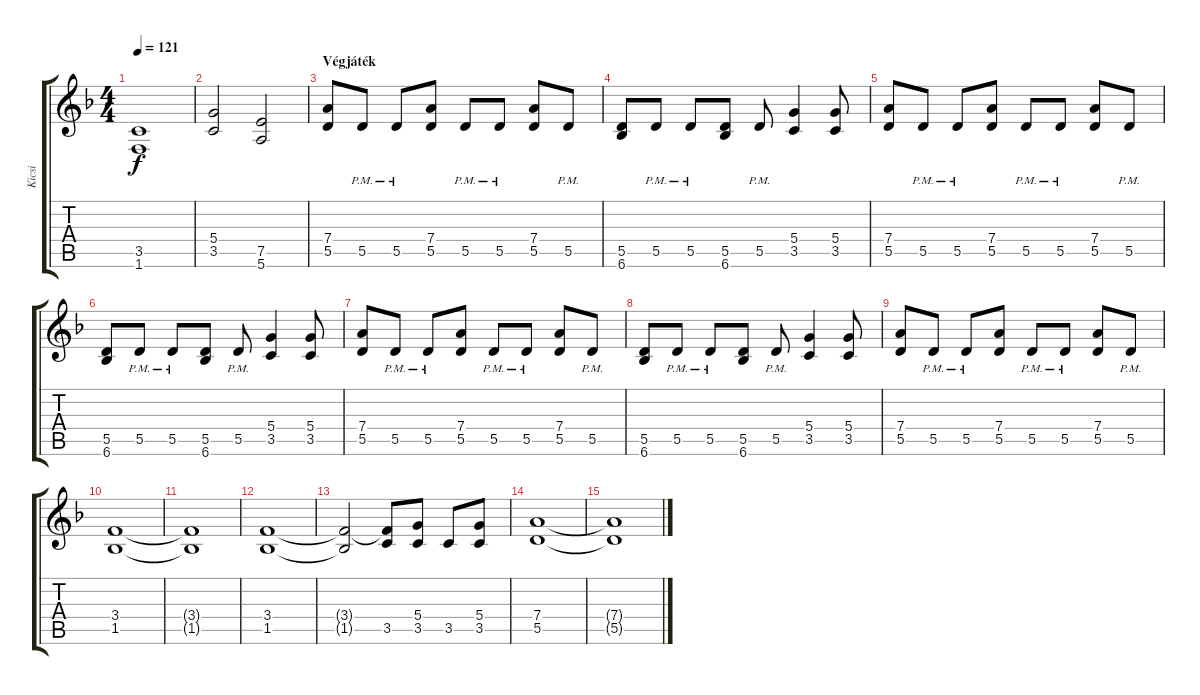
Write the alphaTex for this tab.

\track ("Kicsi" "Kicsi") {instrument distortionguitar}
\staff {score tabs}
\tuning (E4 B3 G3 D3 A2 E2) {hide}
\ts (4 4)
\tempo 121
\clef g2
\ks dminor
(3.5 1.6).1{dy f} |
(5.4 3.5).2 (7.5 5.6).2 |
\section ("" "Végjáték")
(7.4 5.5).8 5.5{pm}.8 5.5{pm}.8 (7.4 5.5).8 5.5{pm}.8 5.5{pm}.8 (7.4 5.5).8 5.5{pm}.8 |
(5.5 6.6).8 5.5{pm}.8 5.5{pm}.8 (5.5 6.6).8 5.5{pm}.8 (5.4 3.5).4 (5.4 3.5).8 |
(7.4 5.5).8 5.5{pm}.8 5.5{pm}.8 (7.4 5.5).8 5.5{pm}.8 5.5{pm}.8 (7.4 5.5).8 5.5{pm}.8 |
(5.5 6.6).8 5.5{pm}.8 5.5{pm}.8 (5.5 6.6).8 5.5{pm}.8 (5.4 3.5).4 (5.4 3.5).8 |
(7.4 5.5).8 5.5{pm}.8 5.5{pm}.8 (7.4 5.5).8 5.5{pm}.8 5.5{pm}.8 (7.4 5.5).8 5.5{pm}.8 |
(5.5 6.6).8 5.5{pm}.8 5.5{pm}.8 (5.5 6.6).8 5.5{pm}.8 (5.4 3.5).4 (5.4 3.5).8 |
(7.4 5.5).8 5.5{pm}.8 5.5{pm}.8 (7.4 5.5).8 5.5{pm}.8 5.5{pm}.8 (7.4 5.5).8 5.5{pm}.8 |
(3.4 1.5).1 |
(3.4{t} 1.5{t}).1 |
(3.4 1.5).1 |
(3.4{t} 1.5{t}).2 (3.4{t} 3.5).8 (5.4 3.5).8 3.5.8 (5.4 3.5).8 |
(7.4 5.5).1 |
(7.4{t} 5.5{t}).1
